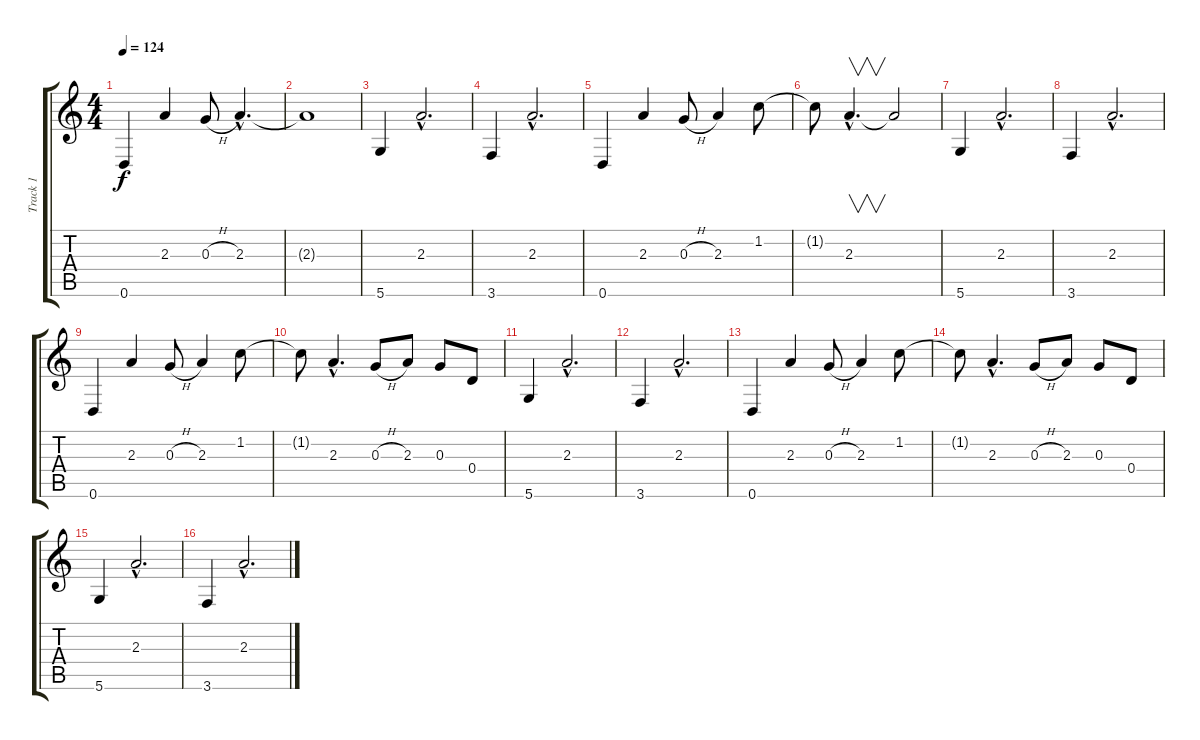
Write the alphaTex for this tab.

\track ("Track 1" "Track 1") {instrument electricguitarclean}
\staff {score tabs}
\tuning (E4 B3 G3 D3 A2 D2) {hide}
\ts (4 4)
\tempo 124
\clef g2
\ks c
0.6.4{dy f} 2.3.4 0.3{h}.8 2.3{hac}.4{d} |
2.3{t}.1 |
5.6.4 2.3{hac}.2{d} |
3.6.4 2.3{hac}.2{d} |
0.6.4 2.3.4 0.3{h}.8 2.3.4 1.2.8 |
1.2{t}.8 2.3{hac}.4{v d} 2.3{t}.2 |
5.6.4 2.3{hac}.2{d} |
3.6.4 2.3{hac}.2{d} |
0.6.4 2.3.4 0.3{h}.8 2.3.4 1.2.8 |
1.2{t}.8 2.3{hac}.4{d} 0.3{h}.8 2.3.8 0.3.8 0.4.8 |
5.6.4 2.3{hac}.2{d} |
3.6.4 2.3{hac}.2{d} |
0.6.4 2.3.4 0.3{h}.8 2.3.4 1.2.8 |
1.2{t}.8 2.3{hac}.4{d} 0.3{h}.8 2.3.8 0.3.8 0.4.8 |
5.6.4 2.3{hac}.2{d} |
3.6.4 2.3{hac}.2{d}
